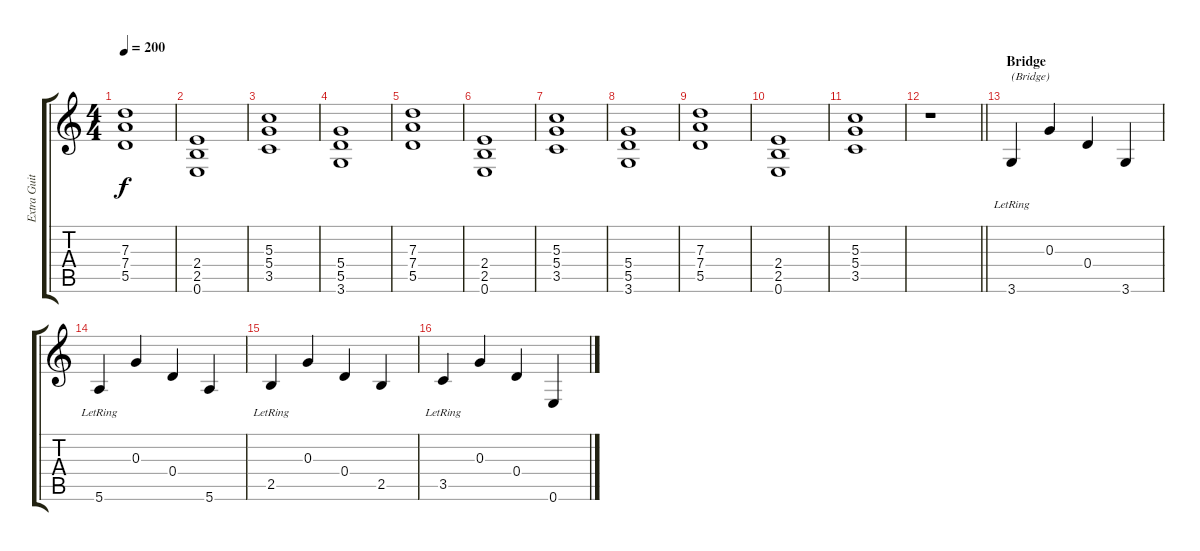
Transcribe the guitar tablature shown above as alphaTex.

\track ("Extra Guitar" "Extra Guit") {instrument distortionguitar}
\staff {score tabs}
\tuning (E4 B3 G3 D3 A2 E2) {hide}
\ts (4 4)
\tempo 200
\clef g2
\ks c
(7.3 7.4 5.5).1{dy f} |
(2.4 2.5 0.6).1 |
(5.3 5.4 3.5).1 |
(5.4 5.5 3.6).1 |
(7.3 7.4 5.5).1 |
(2.4 2.5 0.6).1 |
(5.3 5.4 3.5).1 |
(5.4 5.5 3.6).1 |
(7.3 7.4 5.5).1 |
(2.4 2.5 0.6).1 |
(5.3 5.4 3.5).1 |
\barLineRight lightlight
r.1 |
\section ("" "Bridge")
3.6{lr}.4{txt "(Bridge)" volume 11 balance 4 instrument electricguitarclean} 0.3.4 0.4.4 3.6.4 |
5.6{lr}.4 0.3.4 0.4.4 5.6.4 |
2.5{lr}.4 0.3.4 0.4.4 2.5.4 |
3.5{lr}.4 0.3.4 0.4.4 0.6.4
